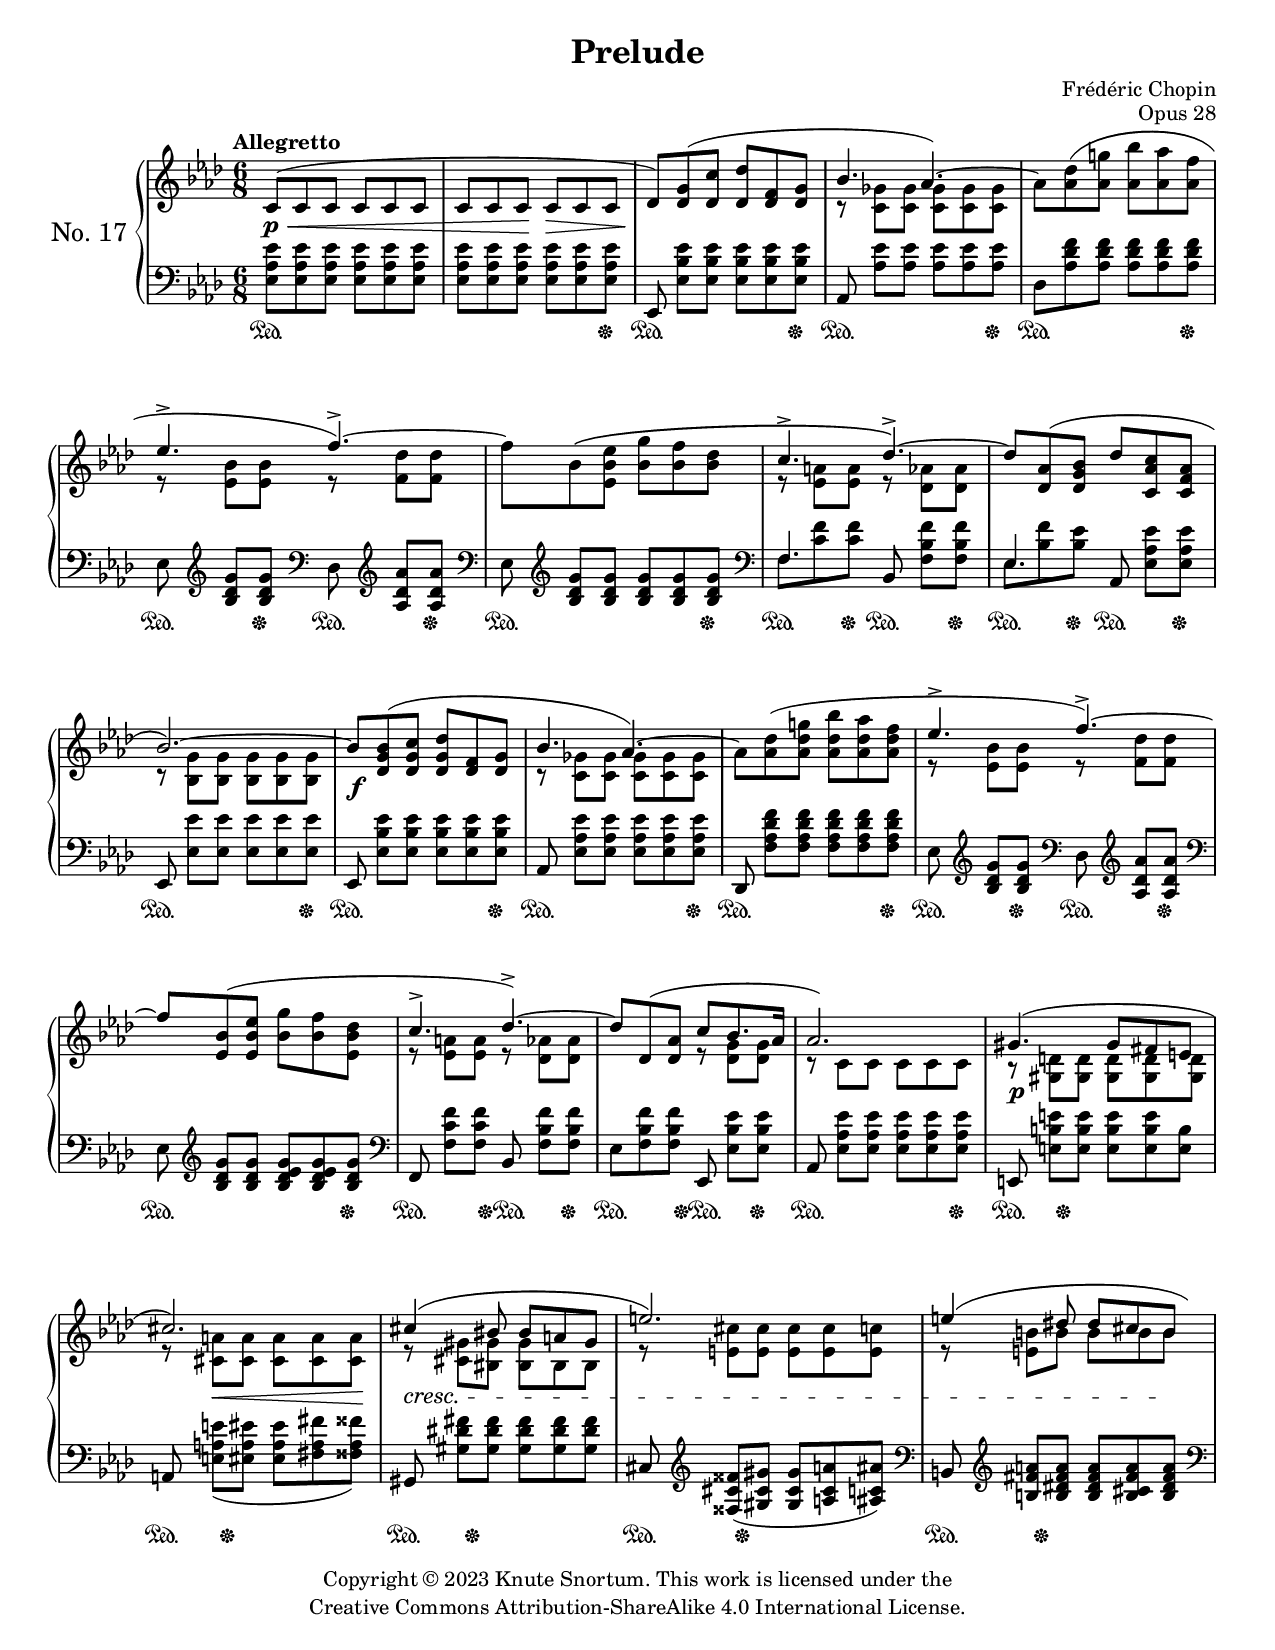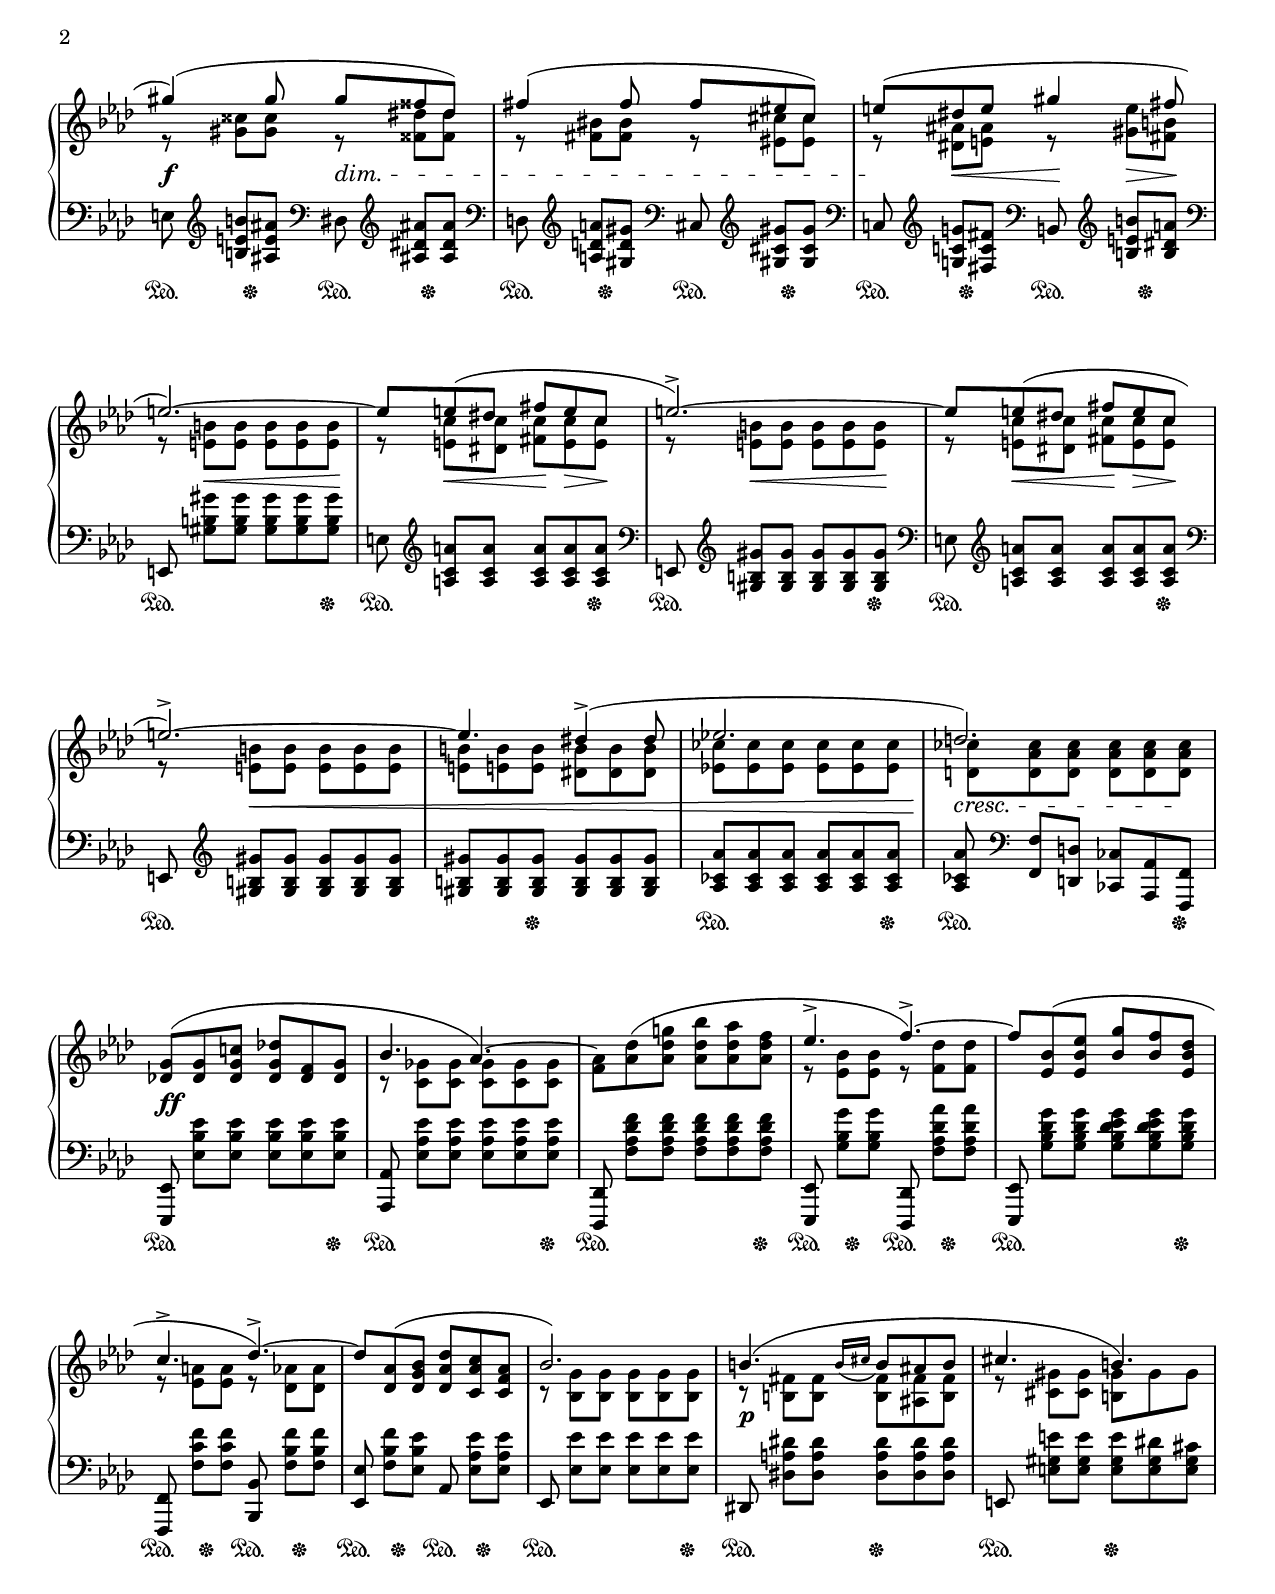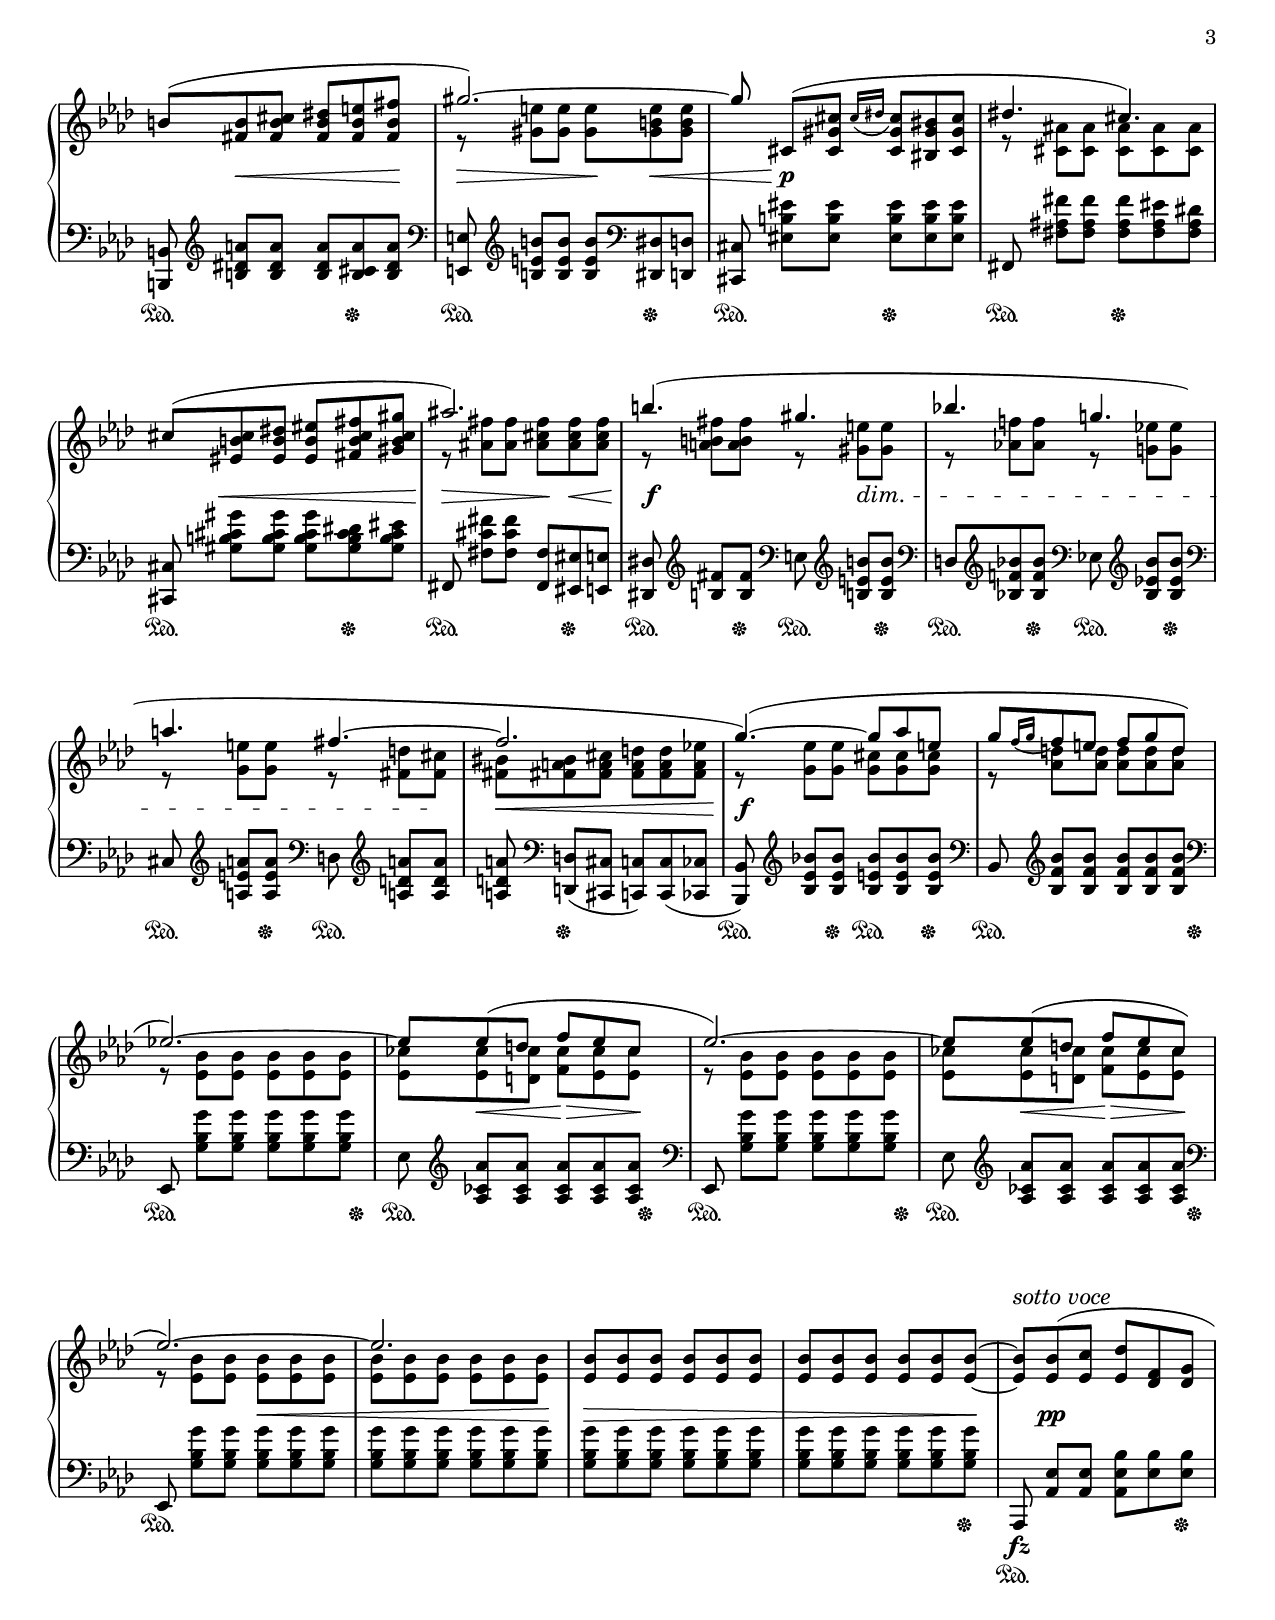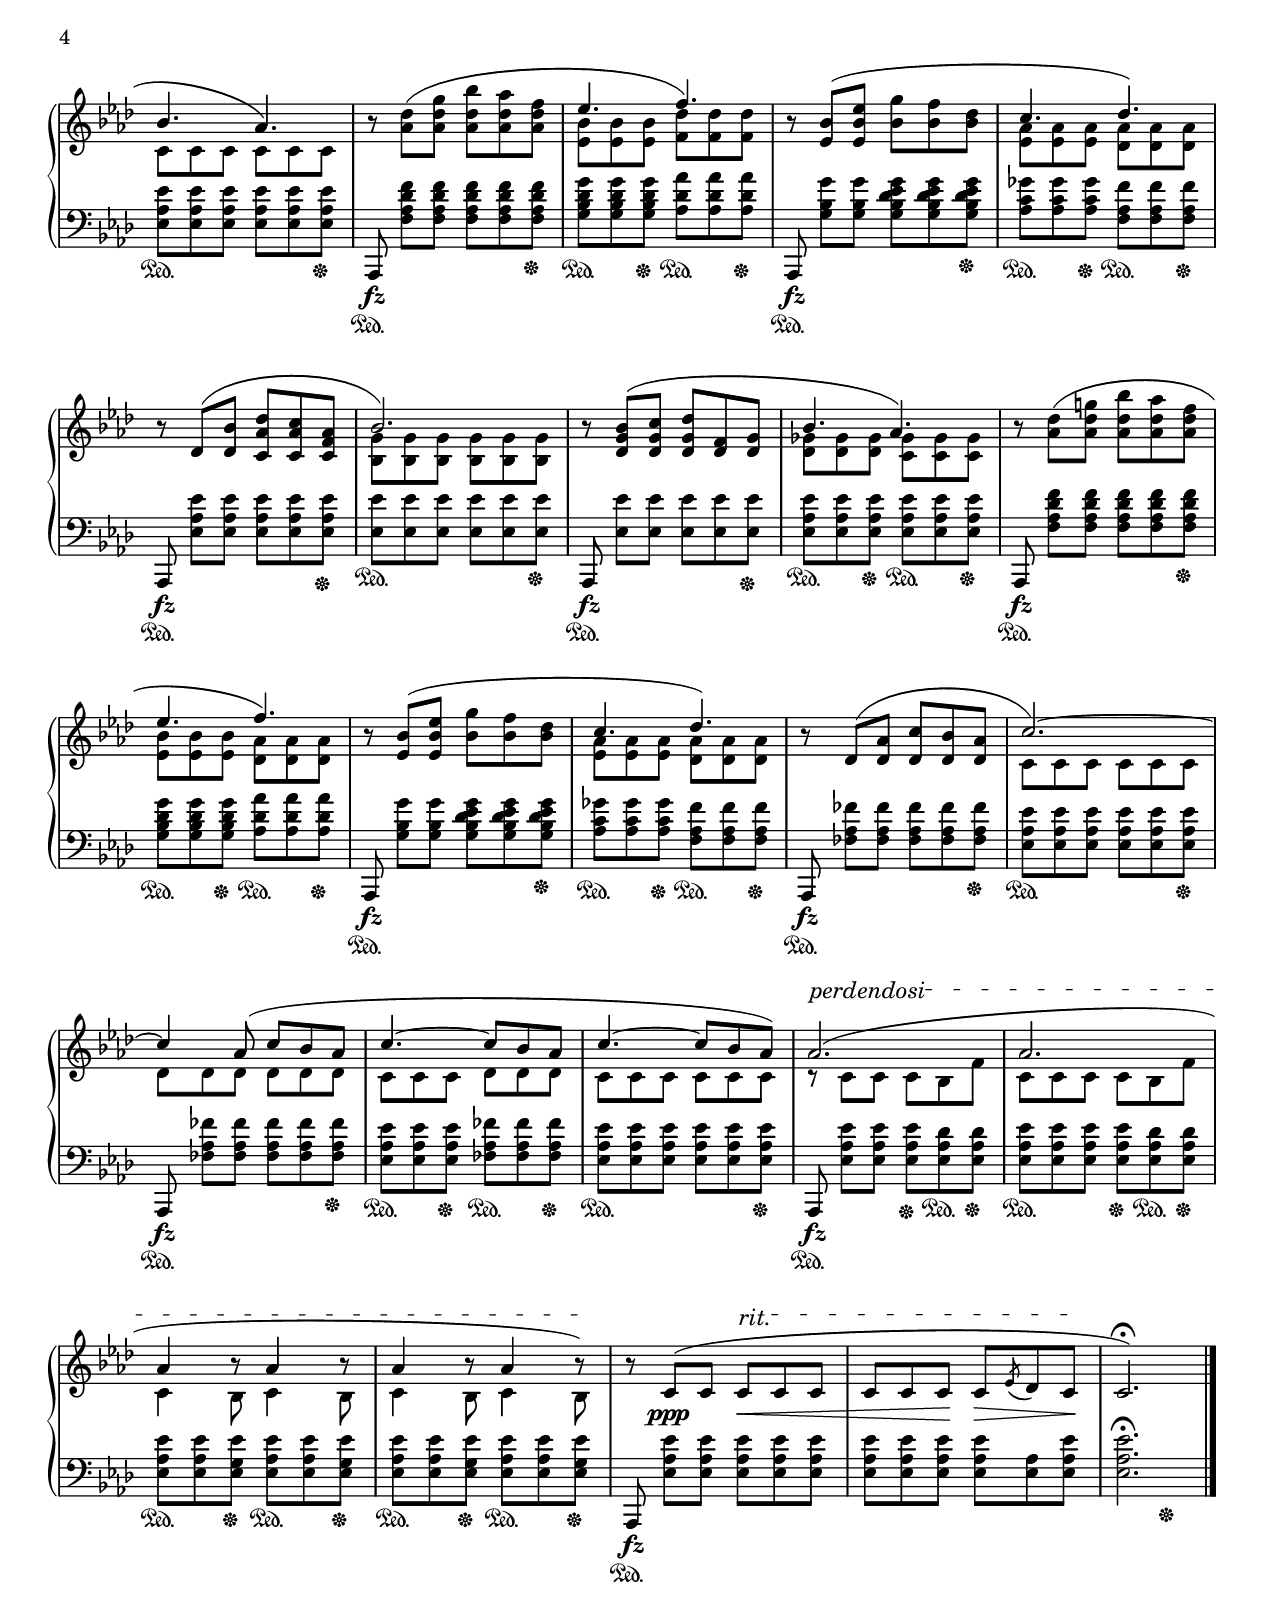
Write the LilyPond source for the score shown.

\version "2.24.0"

\include "includes/header-paper.ily"
%...+....1....+....2....+....3....+....4....+....5....+....6....+....7....+....

\version "2.24.0"
\language "english"

\include "global-variables.ily"

%%% Positions and shapes %%%

beamPositionsA = \tweak Beam.positions #'(2.5 . 3) \etc
beamPositionsB = \tweak Beam.positions #'(3.5 . 2.5) \etc
beamPositionsC = \tweak Beam.positions #'(2.5 . 3) \etc

forceHShiftA = \tweak NoteColumn.force-hshift -1.5 \etc
forceHShiftB = \tweak NoteColumn.force-hshift -1.5 \etc

appogShapeA = \shape #'((0 . 0) (0 . 0) (-0.5 . 0) (-0.75 . 0.25)) Slur
appogShapeB = \shape #'((0 . 0) (0 . 0) (-0.5 . 0) (-0.75 . 0.25)) Slur
appogShapeC = \shape #'((0 . 0.25) (0 . 0.5) (-0.5 . 0.5) (-0.75 . 0.5)) Slur

moveDotA = \tweak Dots.extra-offset #'(0 . 0.9) \etc

%%% Music %%%

global = {
  \time 6/8
  \key af \major
  \accidentalStyle piano
}

rightHandUpper = \relative {
  \oneVoice
  c'8^( c c c c c |
  c8 c c c c c |
  \beamPositionsA df8) <df g>^( <df c'> \beamPositionsB <df df'> <df f> 
    <df g> |
  \voiceOne bf'4. \forceHShiftA \moveDotA af)~ |
  \oneVoice af8 <af df>( <af g'!> <af bf'> <af af'> <af f'> |
  \voiceOne ef'4.-> f->)~ |
  \oneVoice f8 bf,\( <ef, bf' ef> <bf' g'> <bf f'> <bf df> |
  \voiceOne c4.-> df->\)~ |
  
  \barNumberCheck 9
  \oneVoice df8 <df, af'>^( <df g bf> df' <c, af' c> <c f af> |
  \voiceOne bf'2.)~ |
  \oneVoice bf8 <df, g bf>^( <df g c> <df g df'> <df f> <df g> |
  \voiceOne bf'4. \forceHShiftA \moveDotA af)~ |
  \oneVoice af8 <af df>( <af df g!> <af df bf'> <af df af'> <af df f> |
  \voiceOne ef'4.-> f->)~ |
  \oneVoice f8 <ef, bf'>^( <ef bf' ef> <bf' g'> <bf f'> <ef, bf' df> |
  \voiceOne c'4.-> df->)~ |
  
  \barNumberCheck 17
  df8 df,^( <df af'> c' bf8. af16 |
  af2.) |
  gs4.( gs8 fs e |
  cs'2.) |
  cs4( bs8 bs a gs |
  e'2.) |
  e4( ds8 ds cs b |
  gs'4)( gs8 gs fss ds) |
  
  \barNumberCheck 25
  fs4( fs8 fs es cs) |
  e8( ds e gs4 fs8 |
  e2.)~ |
  e8 e( ds fs e c |
  e2.->)~ |
  e8 e( ds fs e c |
  e2.->)~ |
  e4. ds4->( ds8 |
  
  \barNumberCheck 33
  ef2. |
  d2.) |
  \oneVoice <df, g>8^( q <df g c> <df g df'> <df f> <df g>
  \voiceOne bf'4. \forceHShiftB \moveDotA af)~ |
  \oneVoice <f af>8 <af df>( <af df g!> <af df bf'> <af df af'> <af df f> |
  \voiceOne ef'4.-> f->)~ |
  f8 <ef, bf'>( <ef bf' ef> <bf' g'> <bf f'> <ef, bf' df> |
  c'4.-> df->)~ |
  
  \barNumberCheck 41
  df8 <df, af'>( <df g bf> <df af' df> <c af' c> <c f af> |
  bf'2.) |
  b4.( \slurDown \appogShapeA \appoggiatura { b16[ cs] } \slurUp b8 as b |
  cs4. b) |
  b8( <fs b> <fs b cs> <fs b ds> <fs b e> <fs b fs'> |
  gs'2.)~ |
  gs8\noBeam \beamPositionsC cs,,( cs' \slurDown \appogShapeB 
    \appoggiatura { cs16[ ds] } \slurUp cs8 bs cs | 
  ds4. cs) |
  
  \barNumberCheck 49
  cs8( <es, b' cs> <es b' ds> <es b' es> <fs b cs fs> <gs b cs gs'> |
  as'2.) |
  b4.( gs |
  bf4. g |
  a4. fs~ |
  fs2. |
  g4.)(~ g8 af e |
  g8[ \slurDown \appogShapeC \appoggiatura { f16[ g] } \slurUp f8 e] f g d |
  
  \barNumberCheck 57
  ef2.)~ |
  ef8 ef( d f ef cf |
  ef2.)~ |
  ef8 ef( d f ef cf |
  ef2.)~ |
  ef2. |
  \oneVoice <ef, bf'>8 q q q q q |
  q8 q q q q q~ |
  
  \barNumberCheck 65
  <ef bf'>8^\sottoVoce q^( <ef c'> <ef df'> <df f> <df g> |
  \voiceOne bf'4. af) |
  \oneVoice r8 <af df>( <af df g> <af df bf'> <af df af'> <af df f> |
  \voiceOne ef'4. f) |
  \oneVoice r8 <ef, bf'>( <ef bf' ef> <bf' g'> <bf f'> <bf df> |
  \voiceOne c4. df) |
  \oneVoice r8 df,^( <df bf'> <c af' df> <c af' c> <c f af> |
  \voiceOne bf'2.) |
  
  \barNumberCheck 73
  \oneVoice r8 <df, g bf>^( <df g c> <df g df'> <df f> <df g> |
  \voiceOne bf'4. \forceHShiftB \moveDotA af) |
  \oneVoice r8 <af df>( <af df g!> <af df bf'> <af df af'> <af df f> |
  \voiceOne ef'4. f) |
  \oneVoice r8 <ef, bf'>( <ef bf' ef> <bf' g'> <bf f'> <bf df> |
  \voiceOne c4. df) |
  \oneVoice r8 df,^( <df af'> <df c'> <df bf'> <df af'> |
  \voiceOne c'2.)~ |
  
  \barNumberCheck 81
  c4 af8( c bf af |
  c4.~ c8 bf af |
  c4.~ c8 bf af) |
  \perden af2.(\startTextSpan |
  af2. |
  af4 bf8\rest af4 bf8\rest |
  af4 bf8\rest af4 bf8\rest)\stopTextSpan |
  \oneVoice r8 c,^( c \ritSpan \tempo 4. = 54 c\startTextSpan c c |
  
  \barNumberCheck 89
  \tempo 4. = 48 c8 c c \tempo 4. = 42 c \acciaccatura { ef8 } df 
    c\stopTextSpan |
  c2.)\fermata |
  \bar "|."
}

rightHandLower = \relative {
  \voiceTwo
  s2. * 3 |
  r8 <c' gf'> q q q q |
  s2. |
  r8 <ef bf'> q r <f df'> q |
  s2. |
  r8 <ef a> q r <df af'> q |
  
  \barNumberCheck 9
  s2. |
  r8 <bf g'> q q q q |
  s2. |
  r8 <c gf'> q q q q |
  s2. |
  r8 <ef bf'> q r <f df'> q |
  s2. |
  r8 <ef a> q r <df af'> q |
  
  \barNumberCheck 17
  s4. r8 <df g> q |
  r8 c c c c c |
  r8 <gs d'> q q q q |
  r8 <cs a'> q q q q |
  r8 <cs gs'> <bs gs'> q bs bs |
  r8 <e cs'> q q q <e c'> |
  r8 <e b'> b' b b b |
  r8 <gs css> q r <fss ds'> q |
  
  \barNumberCheck 25
  r8 <fs bs> q r <es cs'> q |
  r8 <ds as'> <e as> r <gs e'> <fs b> |
  r8 <e b'> q q q q |
  r8 <e c'> <ds c'> <fs c'> <e c'> q |
  r8 <e b'> q q q q |
  r8 <e c'> <ds c'> <fs c'> <e c'> q |
  r8 <e b'> q q q q |
  <e b'>8 q q <ds b'> q q |
  
  \barNumberCheck 33
  <ef cf'>8 q q q q q |
  <d cf'>8 <d af' cf> q q q q |
  s2. |
  r8 <c gf'> q q q q |
  s2. |
  r8 <ef bf'> q r <f df'> q |
  s2. |
  r8 <ef a> q r <df af'> q |
  
  \barNumberCheck 41
  s2. |
  r8 <bf g'> q q q q |
  r8 <b fs'> q q <as fs'> <b fs'> |
  r8 <cs gs'> q <b gs'> gs' gs |
  s2. |
  r8 <gs e'> q q <gs b e> q |
  \voiceOne s4 <cs, gs'>4*1/2 q <bs gs'> <cs gs'> |
  \voiceTwo r8 <cs as'> q q q q |
  
  \barNumberCheck 49
  s2. |
  r8 <as' fs'> q <as cs fs> q q |
  r8 <a b fs'> q r <gs e'> q |
  r8 <af f'> q r <g ef'> q |
  r8 <g e'> q r <fs d'> <fs cs'> |
  <fs bs>8 <fs a bs> <fs a cs> <fs a d> q <fs a ef'> |
  r8 <g ef'> q <g cs> q q |
  r8 <af d> q q q q |
  
  \barNumberCheck 57
  r8 <ef bf'> q q q q |
  <ef cf'> q <d cf'> <f cf'> <ef cf'> q |
  r8 <ef bf'> q q q q |
  <ef cf'> q <d cf'> <f cf'> <ef cf'> q |
  r8 <ef bf'> q q q q |
  q q q q q q |
  s2. * 2 |
  
  \barNumberCheck 65
  s2. |
  c8 c c c c c |
  s2. |
  <ef bf'>8 q q <f df'> q q |
  s2. |
  <ef af>8 q q <df af'> q q |
  s2. |
  <bf g'>8 q q q q q |
  
  \barNumberCheck 73
  s2. |
  <df gf>8 q q <c gf'> q q |
  s2. |
  <ef bf'>8 q q <df af'> q q |
  s2. |
  <ef af>8 q q <df af'> q q |
  s2. |
  c8 c c c c c |
  
  \barNumberCheck 81
  df8 df df df df df |
  c8 c c df df df |
  c8 c c c c c |
  r8 c c c bf f' |
  c8 c c c bf f' |
  c4 bf8 c4 bf8 |
  c4 bf8 c4 bf8 |
  s2. |
  
  \barNumberCheck 89
  s2. * 2 |
}

rightHand = <<
  \clef treble
  \global
  \set Score.tempoHideNote = ##t 
  \tempo "Allegretto" 4. = 60
  \new Voice \rightHandUpper
  \new Voice \rightHandLower
>>

leftHand = \relative {
  \clef bass
  \global
  \mergeDifferentlyDottedOn
  \oneVoice
  <ef af ef'>8 q q q q q |
  <ef af ef'>8 q q q q q |
  ef,8\noBeam <ef' bf' ef> q q q q |
  af,8\noBeam <af' ef'> q q q q |
  df,8 <af' df f> q q q q |
  ef8\noBeam \clef treble <bf' df g> q \clef bass df,\noBeam \clef treble 
    <af' df af'> q |
  \clef bass ef8\noBeam \clef treble <bf' df g> q q q q |
  \clef bass << { f4. } \\ { f8 <c' f> q } >> bf,\noBeam <f' bf f'> q |
  
  \barNumberCheck 9
  << { ef4. } \\ { ef8 <bf' f'> <bf ef> } >> af,\noBeam <ef' af ef'> q |
  ef,8\noBeam <ef' ef'>8 q q q q |
  ef,8\noBeam <ef' bf' ef> q q q q |
  af,8\noBeam <ef' af ef'> q q q q |
  df,8\noBeam <f' af df f> q q q q |
  ef8\noBeam \clef treble <bf' df g> q \clef bass df,\noBeam \clef treble 
    <af' df af'> q |
  \clef bass ef8\noBeam \clef treble <bf' df g> q <bf df ef g> q <bf df g> |
  \clef bass f,8\noBeam <f' c' f> q bf,\noBeam <f' bf f'> q |
  
  \barNumberCheck 17
  ef8 <f bf f'> q ef,\noBeam <ef' bf' ef> q |
  af,8\noBeam <ef' af ef'> q q q q |
  e,8\noBeam <e' b' e> q q q <e b'> |
  a,8\noBeam <e' a e'>_( <es a es'> q <fs a fs'> <fss a fss'>) |
  gs,8\noBeam <gs' ds' fs> q q q q |
  cs,8\noBeam \clef treble <fss cs' fss>_( <gs cs gs'> q <a cs a'> 
    <as c as'>) |
  \clef bass b,8\noBeam \clef treble <b' fs' a> <b ds fs a> q <b cs fs a> 
    <b ds fs a> |
  \clef bass e,8\noBeam \clef treble <b' e b'> <as e' as> \clef bass 
    ds,\noBeam \clef treble <as' ds as'> q |
    
  \barNumberCheck 25
  \clef bass d,\noBeam \clef treble <a' d a'> <gs d' gs> \clef bass cs,\noBeam
    \clef treble <gs' cs gs'> q |
  \clef bass c,\noBeam \clef treble <g' c g'> <fs c' fs> \clef bass b,\noBeam
    \clef treble <b' e b'> <b ds a'> |
  \clef bass e,,8\noBeam <gs' b gs'> q q q q |
  e8\noBeam \clef treble <a c a'> q q q q |
  \clef bass e,8\noBeam \clef treble <gs' b gs'> q q q q |
  \clef bass e8\noBeam \clef treble <a c a'> q q q q |
  \clef bass e,8\noBeam \clef treble <gs' b gs'> q q q q |
  <gs b gs'>8 q q q q q |
  
  \barNumberCheck 33
  <af cf af'>8 q q q q q |
  <af cf af'>8\noBeam \clef bass <f, f'> <d d'> <cf cf'> <af af'> <f f'> |
  <ef ef'>8\noBeam <ef'' bf' ef> q q q q |
  <af,, af'>8\noBeam <ef'' af ef'> q q q q |
  <df,, df'>8\noBeam <f'' af df f> q q q q |
  <ef,, ef'>8\noBeam <g'' bf g'> q <df,, df'>\noBeam <f'' af df af'> q |
  <ef,, ef'>8\noBeam <g'' bf df g> q <g bf df ef g> q <g bf df g> |
  <f,, f'>8\noBeam <f'' c' f> q <bf,, bf'>\noBeam <f'' bf f'> q |
  
  \barNumberCheck 41
  <ef, ef'>\noBeam <f' bf f'> <ef bf' ef> af,\noBeam <ef' af ef'> q |
  ef,\noBeam <ef' ef'> q q q q |
  ds,8\noBeam <ds' a' ds> q q q q |
  e,8\noBeam <e' gs e'> q q <e gs ds'> <e gs cs> |
  <b, b'>8\noBeam \clef treble <b'' ds a'> q q <b cs a'> <b ds a'> |
  \clef bass <e,, e'>8\noBeam \clef treble <b'' e b'> q q \clef bass <ds,, ds'>
    <d d'> |
  <cs cs'>8\noBeam <es' b' es> q q q q |
  fs,8\noBeam <fs' as fs'> q q <fs as es'> <fs as ds> |
  
  \barNumberCheck 49
  <cs, cs'>8\noBeam <gs'' b cs gs'> q q <gs b cs ds> <gs b cs es> |
  fs,8\noBeam <fs' cs' fs> q <fs, fs'> <es es'> <e e'> |
  <ds ds'>8\noBeam \clef treble <b'' fs'> q \clef bass e,\noBeam \clef treble
    <b' e b'> q |
  \clef bass d,8 \clef treble <bf' f' bf> q \clef bass ef,\noBeam \clef treble
    <bf' ef bf'> q |
  \clef bass cs,8\noBeam \clef treble <a' e' a> q \clef bass d,\noBeam
    \clef treble <a' d a'> q |
  <a d a'>8\noBeam \clef bass <d,, d'>( <cs cs'> <c c'>) q( <cf cf'> |
  <bf bf'>8)\noBeam \clef treble <bf'' ef bf'> q <bf e bf'> q q |
  \clef bass bf,8\noBeam \clef treble <bf' f' bf> q q q q |
  
  \barNumberCheck 57
  \clef bass ef,,8\noBeam <g' bf g'> q q q q |
  ef8\noBeam \clef treble <af cf af'> q q q q |
  \clef bass ef,8\noBeam <g' bf g'> q q q q |
  ef8\noBeam \clef treble <af cf af'> q q q q |
  \clef bass ef,8\noBeam <g' bf g'> q q q q |
  q8 q q q q q |
  q8 q q q q q |
  q8 q q q q q |
  
  \barNumberCheck 65
  af,,8\noBeam\fz\sustainOn <af' ef'> q <af ef' bf'> <ef' bf'> q\sustainOff |
  <ef af ef'>8 q q q q q |
  af,,8\noBeam\fz\sustainOn <f'' af df f> q q q q\sustainOff |
  <g bf df g>8 q q <af df af'> q q |
  af,,8\noBeam\fz\sustainOn <g'' bf g'> q <g bf df ef g> q q\sustainOff |
  <af c gf'>8 q q <f af f'> q q |
  af,,8\noBeam\fz\sustainOn <ef'' af ef'> q q q q\sustainOff |
  <ef ef'>8 q q q q q |
  
  \barNumberCheck 73
  af,,8\noBeam\fz\sustainOn <ef'' ef'> q q q q\sustainOff |
  <ef af ef'>8 q q q q q |
  af,,8\noBeam\fz\sustainOn <f'' af df f> q q q q\sustainOff |
  <g bf df g>8 q q <af df af'> q q |
  af,,8\noBeam\fz\sustainOn <g'' bf g'> q <g bf df ef g> q q\sustainOff |
  <af c gf'>8 q q <f af f'> q q |
  af,,8\noBeam\fz\sustainOn <ff'' af ff'> q q q q\sustainOff |
  <ef af ef'>8 q q q q q |
  
  \barNumberCheck 81
  af,,8\noBeam\fz\sustainOn <ff'' af ff'> q q q q\sustainOff |
  <ef af ef'>8 q q <ff af ff'> q q |
  <ef af ef'>8 q q q q q |
  af,,8\noBeam\fz\sustainOn <ef'' af ef'> q q\sustainOff <ef af df> q |
  <ef af ef'> q q q <ef af df> q |
  <ef af ef'> q <ef g ef'> <ef af ef'> q <ef g ef'> |
  <ef af ef'> q <ef g ef'> <ef af ef'> q <ef g ef'> |
  af,,8\noBeam\fz\sustainOn <ef'' af ef'> q q q q |
  
  \barNumberCheck 89
  <ef af ef'>8 q q q <ef af> <ef af ef'> |
  << { s4. s\sustainOff } { <ef af ef'>2.\fermata } >> |
}

dynamics = {
  %\override TextScript.Y-offset = -0.5
  s2.\p\< |
  s4 s8\! s4.\> |
  s2.\!
  s2. * 5 |
  
  \barNumberCheck 9
  s2. * 2 |
  s2.\f |
  s2. * 5 |
  
  \barNumberCheck 17
  s2. * 2 |
  s2.\p |
  s8 s4\< s4 s8\! |
  s2.\cresc |
  s2. |
  s2 s8 s\! |
  s4.\f s\dim | 
  
  \barNumberCheck 25
  s2. |
  s8\! s\< s s\! s8\> s\! |
  s8 s4\< s s8\! |
  s8\! s\< s s\! s8\> s\! |
  s8 s4\< s s8\! |
  s8\! s\< s s\! s8\> s\! |
  r8 s4\< s4. |
  s2. |
  
  \barNumberCheck 33
  s2. |
  s4.\cresc s4 s8\! |
  s2.\ff |
  s2. * 5 |
  
  \barNumberCheck 41
  s2. * 2 |
  s2.\p |
  s2. |
  s8 s\< s s4 s8\! |
  s4.\> s8\! s4\< |
  s8 s4\p s4. |
  s2. |
  
  \barNumberCheck 49
  s8 s\< s s4 s8\! |
  s4.\> s8\! s4\< |
  s4.\f s8 s4\dim |
  s2. |
  s4. s4 s8\! |
  s2.\< |
  s2.\f |
  s2. |
  
  \barNumberCheck 57
  s2. |
  s8 s\< s s4\> s8\! |
  s2. |
  s8 s\< s s4\> s8\! |
  s4. s\< |
  s4. s4 s8\! |
  s2.\> |
  s4. s4 s8\! |
  
  \barNumberCheck 65
  s8 s\pp s s4. |
  s2. * 7 |
  
  \barNumberCheck 73
  s2. * 8 |
  
  \barNumberCheck 81
  s2. * 7 |
  s8 s\ppp s s4.\< |
  
  \barNumberCheck 89
  s4 s8\! s4\> s8\! |
  s2. |
}

pedal = {
  s2.\sustainOn |
  s2 s8 s\sustainOff |
  \repeat unfold 3 { s2\sustainOn s8 s\sustainOff | }
  s4\sustainOn s8\sustainOff s4\sustainOn s8\sustainOff |
  s2\sustainOn s8 s\sustainOff |
  s4\sustainOn s8\sustainOff s4\sustainOn s8\sustainOff |
  
  \barNumberCheck 9
  s4\sustainOn s8\sustainOff s4\sustainOn s8\sustainOff |
  \repeat unfold 4 { s2\sustainOn s8 s\sustainOff | }
  s4\sustainOn s8\sustainOff s4\sustainOn s8\sustainOff |
  s2\sustainOn s8 s\sustainOff |
  s4.\sustainOn s4\sustainOff\sustainOn s8\sustainOff |
  
  \barNumberCheck 17
  s4.\sustainOn s4\sustainOff\sustainOn s8\sustainOff |
  s2\sustainOn s8 s\sustainOff |
  \repeat unfold 5 { s8.\sustainOn s\sustainOff s4. | }
  s8.\sustainOn s\sustainOff s8.\sustainOn s\sustainOff |
  
  \barNumberCheck 25
  \repeat unfold 2 { s8.\sustainOn s\sustainOff s8.\sustainOn s\sustainOff | }
  \repeat unfold 4 { s2\sustainOn s8 s\sustainOff | }
  s2.\sustainOn |
  s4 s8\sustainOff s4. |
  
  \barNumberCheck 33
  \repeat unfold 5 { s2\sustainOn s8 s\sustainOff | }
  s8.\sustainOn s\sustainOff s8.\sustainOn s\sustainOff |
  s2\sustainOn s8 s\sustainOff |
  s8.\sustainOn s\sustainOff s8.\sustainOn s\sustainOff |
  
  \barNumberCheck 41
  s8.\sustainOn s\sustainOff s8.\sustainOn s\sustainOff |
  s2\sustainOn s8 s\sustainOff |
  s4.\sustainOn s\sustainOff |
  s4.\sustainOn s\sustainOff |
  s4.\sustainOn s8 s4\sustainOff |
  s4.\sustainOn s8 s4\sustainOff |
  s4.\sustainOn s\sustainOff |
  s4.\sustainOn s\sustainOff |
  
  \barNumberCheck 49
  s4.\sustainOn s8 s4\sustainOff |
  s4.\sustainOn s8 s4\sustainOff |
  s4\sustainOn s8\sustainOff s4\sustainOn s8\sustainOff |
  s4\sustainOn s8\sustainOff s4\sustainOn s8\sustainOff |
  s4\sustainOn s8\sustainOff s4.\sustainOn |
  s8 s\sustainOff s s4. |
  s4\sustainOn s8\sustainOff s4\sustainOn s8\sustainOff |
  s4.\sustainOn s4 s16 s\sustainOff |
  
  \barNumberCheck 57
  \repeat unfold 4 { s4.\sustainOn s4 s16 s\sustainOff | }
  s2.\sustainOn |
  s2. * 2 |
  s4. s4 s8\sustainOff |
  
  \barNumberCheck 65
  s2. |
  s4.\sustainOn s4 s8\sustainOff |
  s2. |
  s4\sustainOn s8\sustainOff s4\sustainOn s8\sustainOff |
  s2. |
  s4\sustainOn s8\sustainOff s4\sustainOn s8\sustainOff |
  s2. |
  s4.\sustainOn s4 s8\sustainOff |
  
  \barNumberCheck 73
  s2. |
  s4\sustainOn s8\sustainOff s4\sustainOn s8\sustainOff |
  s2. |
  s4\sustainOn s8\sustainOff s4\sustainOn s8\sustainOff |
  s2. |
  s4\sustainOn s8\sustainOff s4\sustainOn s8\sustainOff |
  s2. |
  s4.\sustainOn s4 s8\sustainOff |
  
  \barNumberCheck 81
  s2. |
  s4\sustainOn s8\sustainOff s4\sustainOn s8\sustainOff |
  s4.\sustainOn s4 s8\sustainOff |
  s4. s8 s\sustainOn s\sustainOff |
  s4.\sustainOn s8\sustainOff s\sustainOn s\sustainOff |
  s4\sustainOn s8\sustainOff s4\sustainOn s8\sustainOff |
  s4\sustainOn s8\sustainOff s4\sustainOn s8\sustainOff |
  s2. |
  
  \barNumberCheck 89
  s2. * 2 |
}

preludeSeventeenMusic = \score { 
  \keepWithTag #'layout
  \new PianoStaff \with { 
    instrumentName = \markup \huge "No. 17"
  } <<
    \new Staff = "upper" \rightHand
    \new Dynamics \dynamics
    \new Staff = "lower" \leftHand
    \new Dynamics \pedal
  >>
  \layout {}
}

preludeSeventeenMidi = \book {
  \bookOutputName "prelude-op28-no17"
  \score { 
    \keepWithTag #'midi
    <<
      \new Staff = "upper" << \rightHand \dynamics \pedal >> 
      \new Staff = "lower" << \leftHand \dynamics \pedal >> 
    >>
    \midi {}
  }
}


\header {
  title = "Prelude"
  opus = "Opus 28"
  composer = "Frédéric Chopin"
}

\paper {
  two-sided = ##f
}

\preludeSeventeenMusic
\preludeSeventeenMidi
